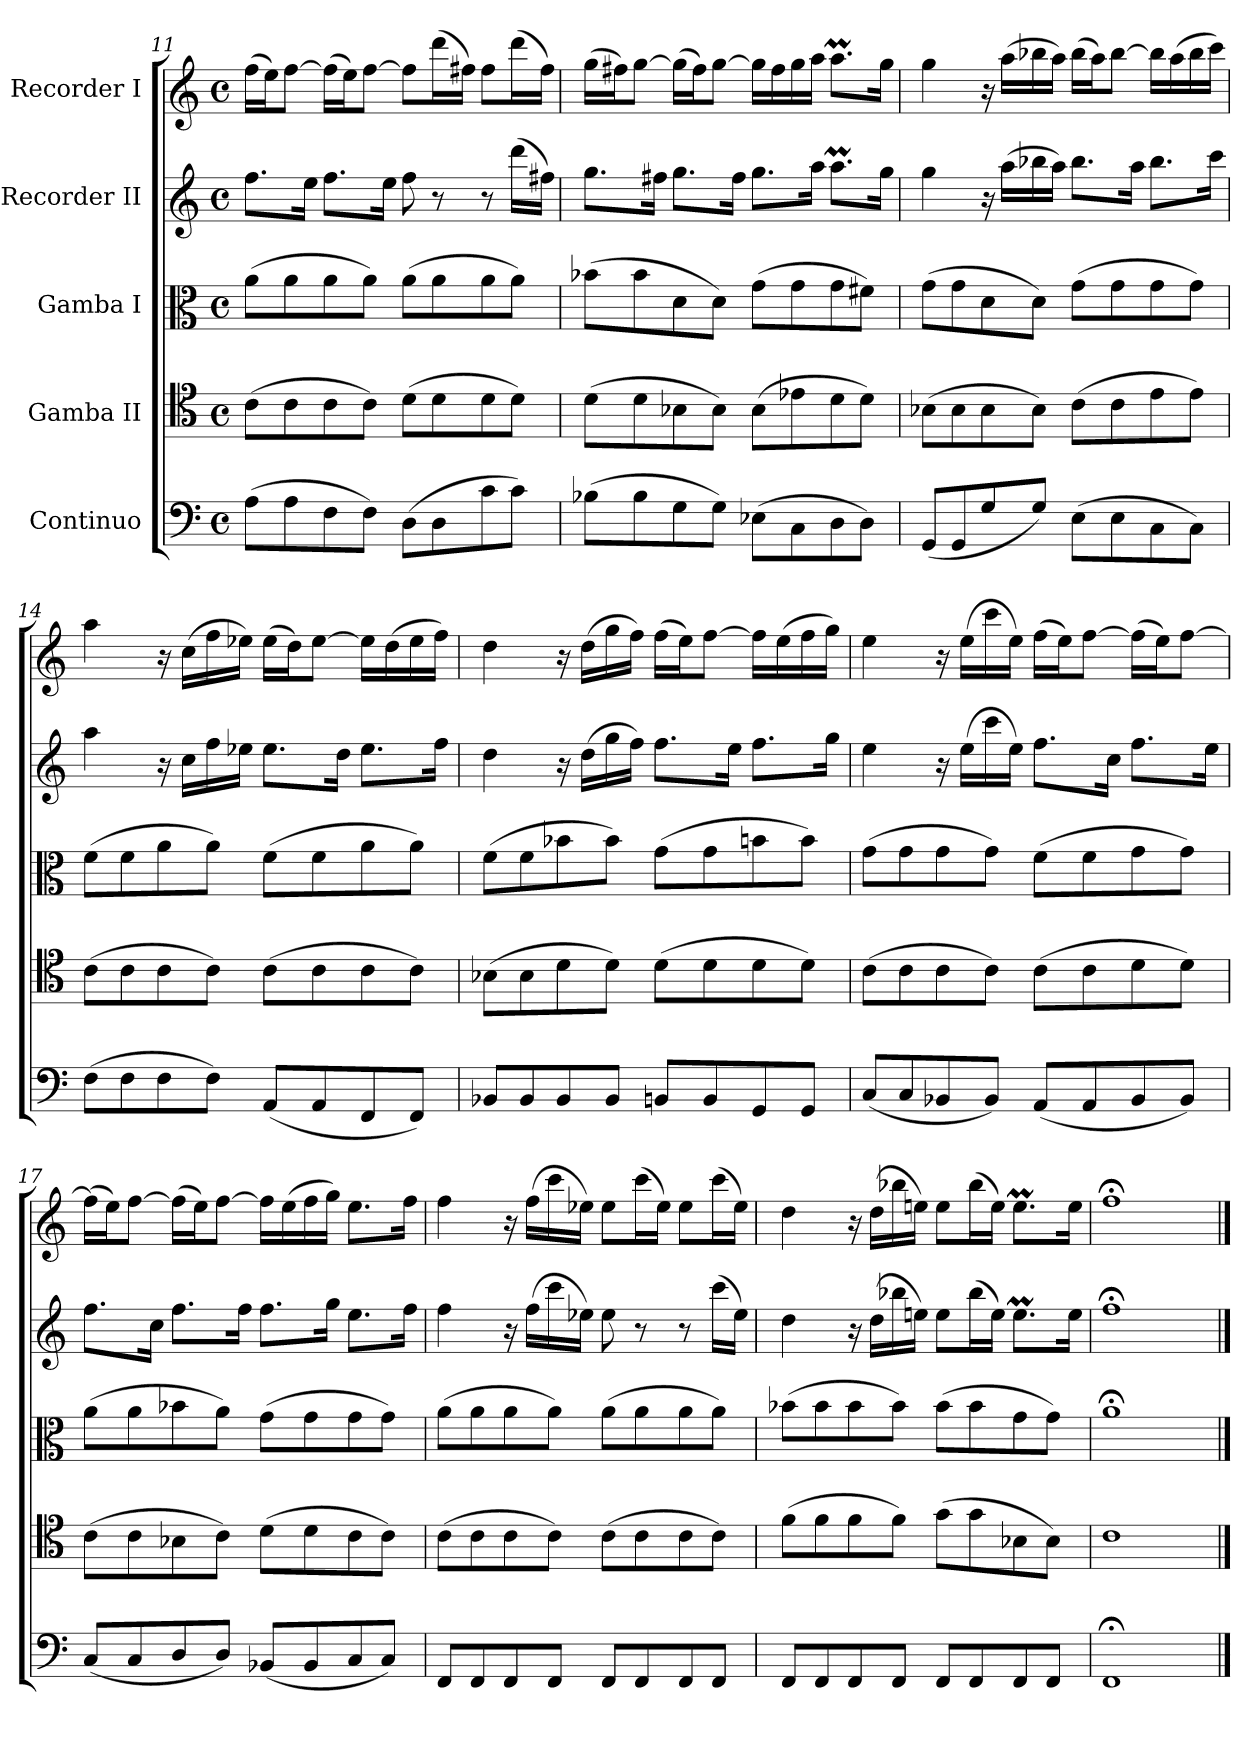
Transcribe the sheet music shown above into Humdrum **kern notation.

**kern	**kern	**kern	**kern	**kern
*part5	*part4	*part3	*part2	*part1
*staff5	*staff4	*staff3	*staff2	*staff1
*I"Continuo	*I"Gamba II	*I"Gamba I	*I"Recorder II	*I"Recorder I
!!LO:PB:g=z
*clefF4	*clefC4	*clefC3	*clefG2	*clefG2
*k[]	*k[]	*k[]	*k[]	*k[]
*C:	*C:	*C:	*C:	*C:
*M4/4	*M4/4	*M4/4	*M4/4	*M4/4
*met(c)	*met(c)	*met(c)	*met(c)	*met(c)
=11	=11	=11	=11	=11
(8Ai\L	(8ci\L	(8ai\L	8.ffi\L	(16ffi\LL
.	.	.	.	16eei\J)
8Ai\	8ci\	8ai\	.	[8ffi\J
.	.	.	16eei\Jk	.
8Fi\	8ci\	8ai\	8.ffi\L	(16ffi\LL]
.	.	.	.	16eei\J)
8Fi\J)	8ci\J)	8ai\J)	.	[8ffi\J
.	.	.	16eei\Jk	.
(8Di\L	(8di\L	(8ai\L	8ffi\	8ffi\L]
8Di\	8di\	8ai\	8r	(16dddi\L
.	.	.	.	16ff#Xi\JJ)
8ci\	8di\	8ai\	8r	8ff#i\L
8ci\J)	8di\J)	8ai\J)	(16dddi\LL	(16dddi\L
.	.	.	16ff#Xi\JJ)	16ff#i\JJ)
=12	=12	=12	=12	=12
(8B-Xi\L	(8di\L	(8b-Xi\L	8.ggi\L	(16ggi\LL
.	.	.	.	16ff#Xi\J)
8B-i\	8di\	8b-i\	.	[8ggi\J
.	.	.	16ff#Xi\Jk	.
8Gi\	8B-Xi\	8di\	8.ggi\L	(16ggi\LL]
.	.	.	.	16ff#i\J)
8Gi\J)	8B-i\J)	8di\J)	.	[8ggi\J
.	.	.	16ff#i\Jk	.
(8E-Xi\L	(8B-i\L	(8gi\L	8.ggi\L	16ggi\LL]
.	.	.	.	16ff#i\
8Ci\	8e-Xi\	8gi\	.	16ggi\
.	.	.	16aai\Jk	16aai\JJ
8Di\	8di\	8gi\	8.aaMi\L	8.aaMi\L
8Di\J)	8di\J)	8f#Xi\J)	.	.
.	.	.	16ggi\Jk	16ggi\Jk
=13	=13	=13	=13	=13
(8GGi/L	(8B-Xi\L	(8gi\L	4ggi\	4ggi\
8GGi/	8B-i\	8gi\	.	.
8Gi/	8B-i\	8di\	16r	16r
.	.	.	(16aai\LL	(16aai\LL
8Gi/J)	8B-i\J)	8di\J)	16bb-Xi\	16bb-Xi\
.	.	.	16aai\JJ)	16aai\JJ)
(8Ei\L	(8ci\L	(8gi\L	8.bb-i\L	(16bb-i\LL
.	.	.	.	16aai\J)
8Ei\	8ci\	8gi\	.	[8bb-i\J
.	.	.	16aai\Jk	.
8Ci\	8ei\	8gi\	8.bb-i\L	16bb-i\LL]
.	.	.	.	(16aai\
8Ci\J)	8ei\J)	8gi\J)	.	16bb-i\
.	.	.	16ccci\Jk	16ccci\JJ)
!!LO:LB:g=z
=14	=14	=14	=14	=14
(8Fi\L	(8ci\L	(8fi\L	4aai\	4aai\
8Fi\	8ci\	8fi\	.	.
8Fi\	8ci\	8ai\	16r	16r
.	.	.	16cci\LL	(16cci\LL
8Fi\J)	8ci\J)	8ai\J)	16ffi\	16ffi\
.	.	.	16ee-Xi\JJ	16ee-Xi\JJ)
(8AAi/L	(8ci\L	(8fi\L	8.ee-i\L	(16ee-i\LL
.	.	.	.	16ddi\J)
8AAi/	8ci\	8fi\	.	[8ee-i\J
.	.	.	16ddi\Jk	.
8FFi/	8ci\	8ai\	8.ee-i\L	16ee-i\LL]
.	.	.	.	(16ddi\
8FFi/J)	8ci\J)	8ai\J)	.	16ee-i\
.	.	.	16ffi\Jk	16ffi\JJ)
=15	=15	=15	=15	=15
8BB-Xi/L	(8B-Xi\L	(8fi\L	4ddi\	4ddi\
8BB-i/	8B-i\	8fi\	.	.
8BB-i/	8di\	8b-Xi\	16r	16r
.	.	.	(16ddi\LL	(16ddi\LL
8BB-i/J	8di\J)	8b-i\J)	16ggi\	16ggi\
.	.	.	16ffi\JJ)	16ffi\JJ)
8BBni/L	(8di\L	(8gi\L	8.ffi\L	(16ffi\LL
.	.	.	.	16eei\J)
8BBi/	8di\	8gi\	.	[8ffi\J
.	.	.	16eei\Jk	.
8GGi/	8di\	8bni\	8.ffi\L	16ffi\LL]
.	.	.	.	(16eei\
8GGi/J	8di\J)	8bi\J)	.	16ffi\
.	.	.	16ggi\Jk	16ggi\JJ)
=16	=16	=16	=16	=16
(8Ci/L	(8ci\L	(8gi\L	4eei\	4eei\
8Ci/	8ci\	8gi\	.	.
8BB-Xi/	8ci\	8gi\	16r	16r
.	.	.	(16eei\LL	(16eei\LL
8BB-i/J)	8ci\J)	8gi\J)	16ccci\	16ccci\
.	.	.	16eei\JJ)	16eei\JJ)
(8AAi/L	(8ci\L	(8fi\L	8.ffi\L	(16ffi\LL
.	.	.	.	16eei\J)
8AAi/	8ci\	8fi\	.	[8ffi\J
.	.	.	16cci\Jk	.
8BB-i/	8di\	8gi\	8.ffi\L	(16ffi\LL]
.	.	.	.	16eei\J)
8BB-i/J)	8di\J)	8gi\J)	.	[8ffi\J
.	.	.	16eei\Jk	.
!!LO:LB:g=z
=17	=17	=17	=17	=17
(8Ci/L	(8ci\L	(8ai\L	8.ffi\L	(16ffi\LL]
.	.	.	.	16eei\J)
8Ci/	8ci\	8ai\	.	[8ffi\J
.	.	.	16cci\Jk	.
8Di/	8B-Xi\	8b-Xi\	8.ffi\L	(16ffi\LL]
.	.	.	.	16eei\J)
8Di/J)	8ci\J)	8ai\J)	.	[8ffi\J
.	.	.	16ffi\Jk	.
(8BB-Xi/L	(8di\L	(8gi\L	8.ffi\L	16ffi\LL]
.	.	.	.	(16eei\
8BB-i/	8di\	8gi\	.	16ffi\
.	.	.	16ggi\Jk	16ggi\JJ)
8Ci/	8ci\	8gi\	8.eei\L	8.eei\L
8Ci/J)	8ci\J)	8gi\J)	.	.
.	.	.	16ffi\Jk	16ffi\Jk
=18	=18	=18	=18	=18
8FFi/L	(8ci\L	(8ai\L	4ffi\	4ffi\
8FFi/	8ci\	8ai\	.	.
8FFi/	8ci\	8ai\	16r	16r
.	.	.	(16ffi\LL	(16ffi\LL
8FFi/J	8ci\J)	8ai\J)	16ccci\	16ccci\
.	.	.	16ee-Xi\JJ)	16ee-Xi\JJ)
8FFi/L	(8ci\L	(8ai\L	8ee-i\	8ee-i\L
8FFi/	8ci\	8ai\	8r	(16ccci\L
.	.	.	.	16ee-i\JJ)
8FFi/	8ci\	8ai\	8r	8ee-i\L
8FFi/J	8ci\J)	8ai\J)	(16ccci\LL	(16ccci\L
.	.	.	16ee-i\JJ)	16ee-i\JJ)
=19	=19	=19	=19	=19
8FFi/L	(8fi\L	(8b-Xi\L	4ddi\	4ddi\
8FFi/	8fi\	8b-i\	.	.
8FFi/	8fi\	8b-i\	16r	16r
.	.	.	(16ddi\LL	(16ddi\LL
8FFi/J	8fi\J)	8b-i\J)	16bb-Xi\	16bb-Xi\
.	.	.	16eeni\JJ)	16eeni\JJ)
8FFi/L	(8gi\L	(8b-i\L	8eei\L	8eei\L
8FFi/	8gi\	8b-i\	(16bb-i\L	(16bb-i\L
.	.	.	16eei\JJ)	16eei\JJ)
8FFi/	8B-Xi\	8gi\	8.eemi\L	8.eemi\L
8FFi/J	8B-i\J)	8gi\J)	.	.
.	.	.	16eei\Jk	16eei\Jk
=20	=20	=20	=20	=20
1FF;i	1ci	1a;i	1ff;i	1ff;i
==	==	==	==	==
*-	*-	*-	*-	*-
